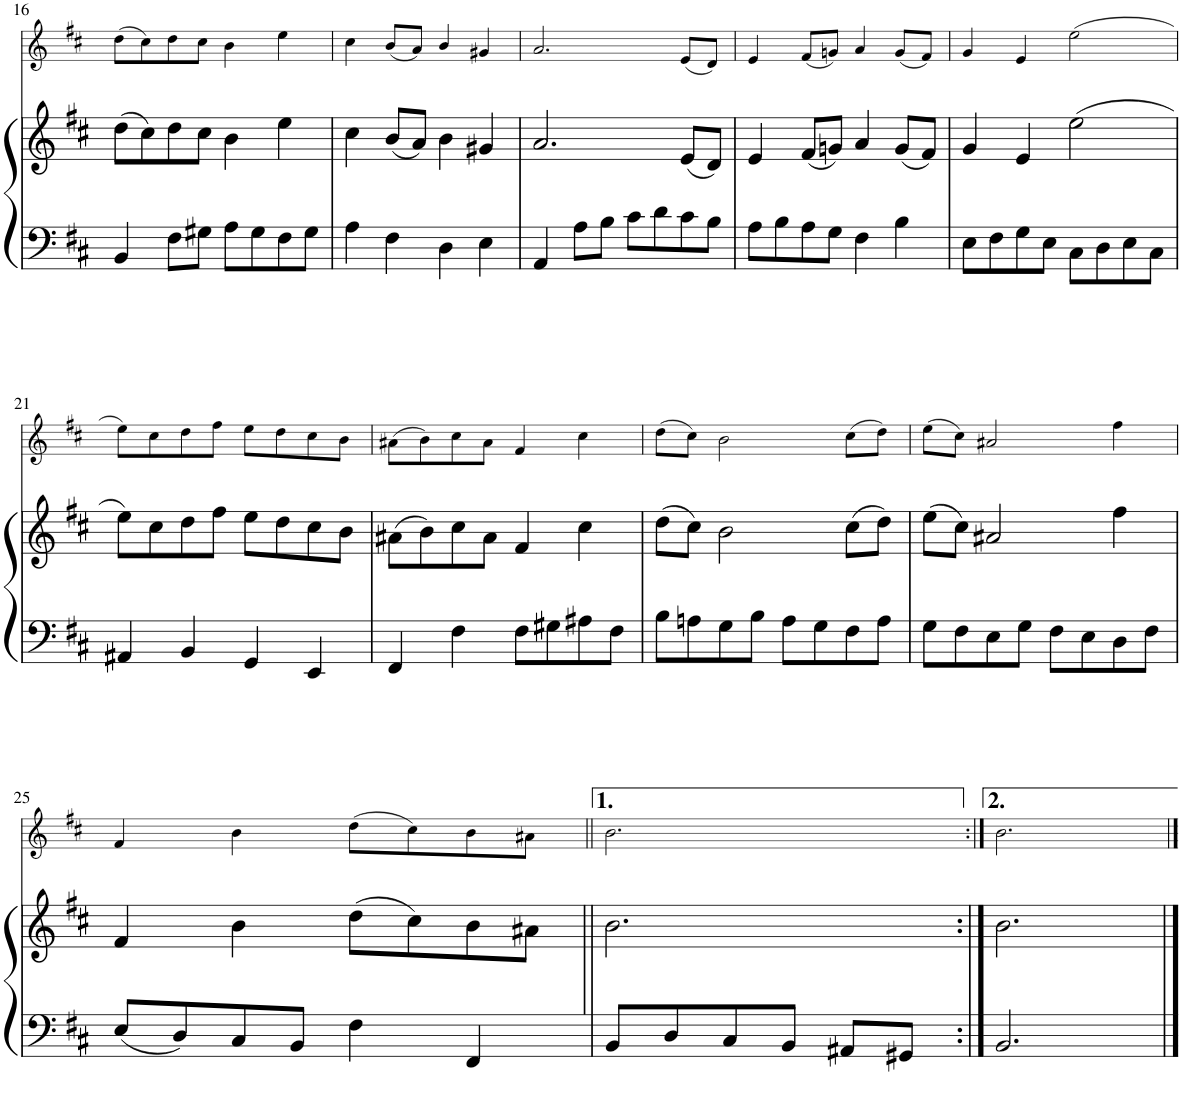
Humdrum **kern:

**kern	**kern	**kern
*part2	*part2	*part1
*staff3	*staff2	*staff1
*I"Piano	*	*I"Violon
*I'Pno	*	*I'Vln
!!LO:PB:g=z
*clefF4	*clefG2	*clefG2
*k[f#c#]	*k[f#c#]	*k[f#c#]
*M4/4	*M4/4	*M4/4
*met(c|)	*met(c|)	*met(c|)
=16	=16	=16
4BB/	(8dd\L	(8dd\L
.	8cc#\)	8cc#\)
8F#\L	8dd\	8dd\
8G#X\J	8cc#\J	8cc#\J
8A\L	4b\	4b\
8G#\	.	.
8F#\	4ee\	4ee\
8G#\J	.	.
=17	=17	=17
4A\	4cc#\	4cc#\
4F#\	(8b/L	(8b/L
.	8a/J)	8a/J)
4D\	4b\	4b/
4E\	4g#X/	4g#X/
=18	=18	=18
4AA/	2.a/	2.a/
8A\L	.	.
8B\J	.	.
8c#\L	.	.
8d\	.	.
8c#\	(8e/L	(8e/L
8B\J	8d/J)	8d/J)
=19	=19	=19
8A\L	4e/	4e/
8B\	.	.
8A\	(8f#/L	(8f#/L
8G\J	8gn/J)	8gn/J)
4F#\	4a/	4a/
4B\	(8g/L	(8g/L
.	8f#/J)	8f#/J)
=20	=20	=20
8E\L	4g/	4g/
8F#\	.	.
8G\	4e/	4e/
8E\J	.	.
8C#\L	(2ee\	(2ee\
8D\	.	.
8E\	.	.
8C#\J	.	.
!!LO:LB:g=z
=21	=21	=21
4AA#X/	8ee\L)	8ee\L)
.	8cc#\	8cc#\
4BB/	8dd\	8dd\
.	8ff#\J	8ff#\J
4GG/	8ee\L	8ee\L
.	8dd\	8dd\
4EE/	8cc#\	8cc#\
.	8b\J	8b\J
=22	=22	=22
4FF#/	(8a#X\L	(8a#X\L
.	8b\)	8b\)
4F#\	8cc#\	8cc#\
.	8a#\J	8a#\J
8F#\L	4f#/	4f#/
8G#X\	.	.
8A#X\	4cc#\	4cc#\
8F#\J	.	.
=23	=23	=23
8B\L	(8dd\L	(8dd\L
8An\	8cc#\J)	8cc#\J)
8G\	2b\	2b\
8B\J	.	.
8A\L	.	.
8G\	.	.
8F#\	(8cc#\L	(8cc#\L
8A\J	8dd\J)	8dd\J)
=24	=24	=24
8G\L	(8ee\L	(8ee\L
8F#\	8cc#\J)	8cc#\J)
8E\	2a#X/	2a#X/
8G\J	.	.
8F#\L	.	.
8E\	.	.
8D\	4ff#\	4ff#\
8F#\J	.	.
!!LO:LB:g=z
=25	=25	=25
8E/L	4f#/	4f#/
8D/	.	.
8C#/	4b\	4b\
8BB/J	.	.
4F#\	(8dd\L	(8dd\L
.	8cc#\)	8cc#\)
4FF#/	8b\	8b\
.	8a#X\J	8a#X\J
=26||	=26||	=26||
8BB/L	2.b\	2.b\
8D/	.	.
8C#/	.	.
8BB/J	.	.
8AA#X/L	.	.
8GG#X/J	.	.
=27:|!	=27:|!	=27:|!
2.BB/	2.b\	2.b\
==	==	==
*-	*-	*-
